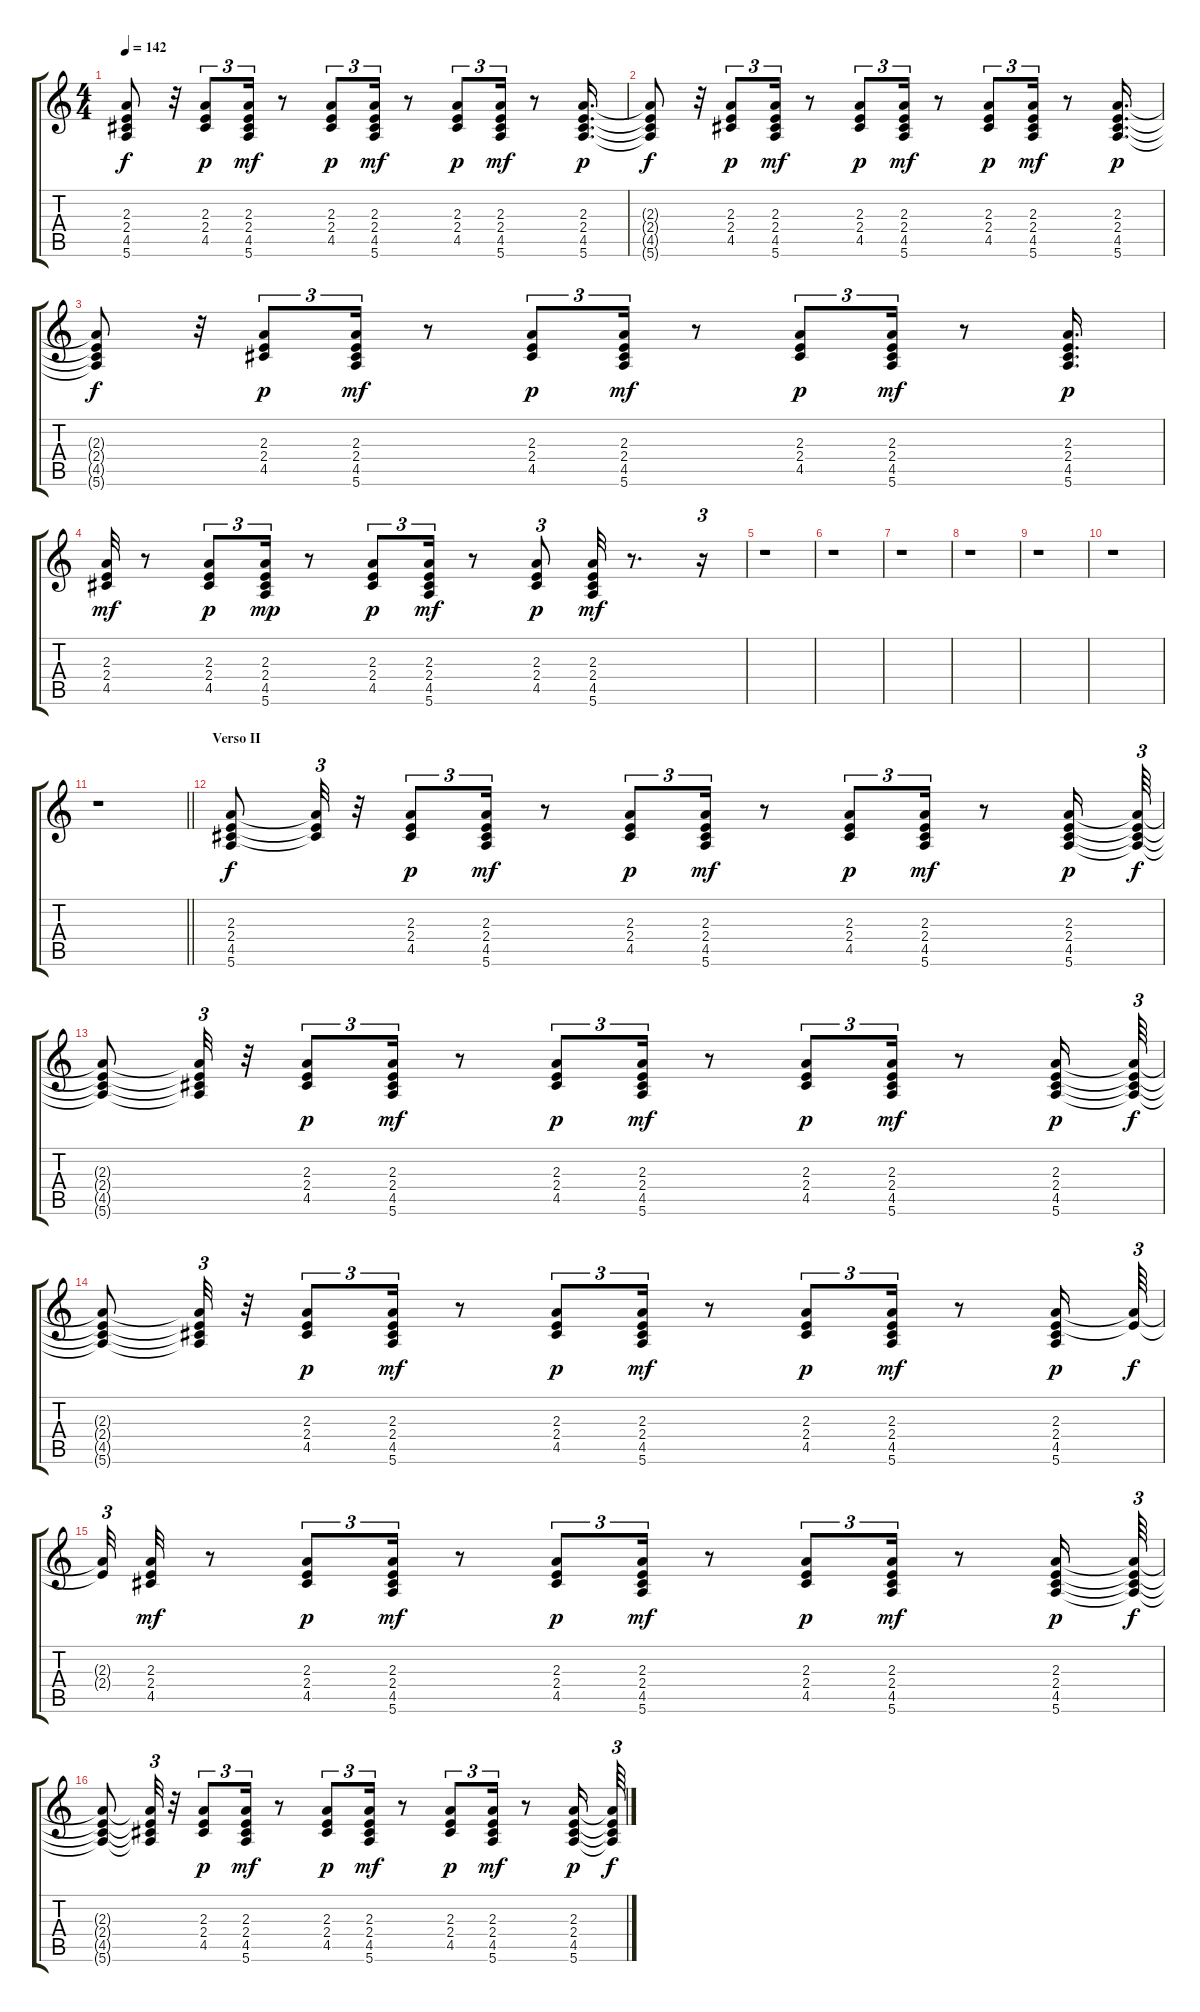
\track "" {instrument electricguitarmuted}
\staff {score tabs}
\tuning (E4 B3 G3 D3 A2 E2) {hide}
\ts (4 4)
\tempo 142
\clef g2
\ks c
(2.3{t} 2.4{t} 4.5{t} 5.6{t}).8{dy f} r.32 (2.3 2.4 4.5).8{tu (3 2) dy p} (2.3 2.4 4.5 5.6).16{tu (3 2) dy mf} r.8 (2.3 2.4 4.5).8{tu (3 2) dy p} (2.3 2.4 4.5 5.6).16{tu (3 2) dy mf} r.8 (2.3 2.4 4.5).8{tu (3 2) dy p} (2.3 2.4 4.5 5.6).16{tu (3 2) dy mf} r.8 (2.3 2.4 4.5 5.6).16{d dy p} |
(2.3{t} 2.4{t} 4.5{t} 5.6{t}).8{dy f} r.32 (2.3 2.4 4.5).8{tu (3 2) dy p} (2.3 2.4 4.5 5.6).16{tu (3 2) dy mf} r.8 (2.3 2.4 4.5).8{tu (3 2) dy p} (2.3 2.4 4.5 5.6).16{tu (3 2) dy mf} r.8 (2.3 2.4 4.5).8{tu (3 2) dy p} (2.3 2.4 4.5 5.6).16{tu (3 2) dy mf} r.8 (2.3 2.4 4.5 5.6).16{d dy p} |
(2.3{t} 2.4{t} 4.5{t} 5.6{t}).8{dy f} r.32 (2.3 2.4 4.5).8{tu (3 2) dy p} (2.3 2.4 4.5 5.6).16{tu (3 2) dy mf} r.8 (2.3 2.4 4.5).8{tu (3 2) dy p} (2.3 2.4 4.5 5.6).16{tu (3 2) dy mf} r.8 (2.3 2.4 4.5).8{tu (3 2) dy p} (2.3 2.4 4.5 5.6).16{tu (3 2) dy mf} r.8 (2.3 2.4 4.5 5.6).16{d dy p} |
(2.3 2.4 4.5).32{dy mf} r.8 (2.3 2.4 4.5).8{tu (3 2) dy p} (2.3 2.4 4.5 5.6).16{tu (3 2) dy mp} r.8 (2.3 2.4 4.5).8{tu (3 2) dy p} (2.3 2.4 4.5 5.6).16{tu (3 2) dy mf} r.8 (2.3 2.4 4.5).8{tu (3 2) dy p} (2.3 2.4 4.5 5.6).32{dy mf} r.8{d} r.16{tu (3 2)} |
r.1 |
r.1 |
r.1 |
r.1 |
r.1 |
r.1 |
\barLineRight lightlight
r.1 |
\section ("" "Verso II")
(2.3 2.4 4.5 5.6).8{dy f} (2.3{t} 2.4{t} 4.5{t}).32{tu (3 2)} r.32 (2.3 2.4 4.5).8{tu (3 2) dy p} (2.3 2.4 4.5 5.6).16{tu (3 2) dy mf} r.8 (2.3 2.4 4.5).8{tu (3 2) dy p} (2.3 2.4 4.5 5.6).16{tu (3 2) dy mf} r.8 (2.3 2.4 4.5).8{tu (3 2) dy p} (2.3 2.4 4.5 5.6).16{tu (3 2) dy mf} r.8 (2.3 2.4 4.5 5.6).16{dy p} (2.3{t} 2.4{t} 4.5{t} 5.6{t}).64{tu (3 2) dy f} |
(2.3{t} 2.4{t} 4.5{t} 5.6{t}).8 (2.3{t} 2.4{t} 4.5{t} 5.6{t}).32{tu (3 2)} r.32 (2.3 2.4 4.5).8{tu (3 2) dy p} (2.3 2.4 4.5 5.6).16{tu (3 2) dy mf} r.8 (2.3 2.4 4.5).8{tu (3 2) dy p} (2.3 2.4 4.5 5.6).16{tu (3 2) dy mf} r.8 (2.3 2.4 4.5).8{tu (3 2) dy p} (2.3 2.4 4.5 5.6).16{tu (3 2) dy mf} r.8 (2.3 2.4 4.5 5.6).16{dy p} (2.3{t} 2.4{t} 4.5{t} 5.6{t}).64{tu (3 2) dy f} |
(2.3{t} 2.4{t} 4.5{t} 5.6{t}).8 (2.3{t} 2.4{t} 4.5{t} 5.6{t}).32{tu (3 2)} r.32 (2.3 2.4 4.5).8{tu (3 2) dy p} (2.3 2.4 4.5 5.6).16{tu (3 2) dy mf} r.8 (2.3 2.4 4.5).8{tu (3 2) dy p} (2.3 2.4 4.5 5.6).16{tu (3 2) dy mf} r.8 (2.3 2.4 4.5).8{tu (3 2) dy p} (2.3 2.4 4.5 5.6).16{tu (3 2) dy mf} r.8 (2.3 2.4 4.5 5.6).16{dy p} (2.3{t} 2.4{t}).64{tu (3 2) dy f} |
(2.3{t} 2.4{t}).32{tu (3 2)} (2.3 2.4 4.5).32{dy mf} r.8 (2.3 2.4 4.5).8{tu (3 2) dy p} (2.3 2.4 4.5 5.6).16{tu (3 2) dy mf} r.8 (2.3 2.4 4.5).8{tu (3 2) dy p} (2.3 2.4 4.5 5.6).16{tu (3 2) dy mf} r.8 (2.3 2.4 4.5).8{tu (3 2) dy p} (2.3 2.4 4.5 5.6).16{tu (3 2) dy mf} r.8 (2.3 2.4 4.5 5.6).16{dy p} (2.3{t} 2.4{t} 4.5{t} 5.6{t}).64{tu (3 2) dy f} |
(2.3{t} 2.4{t} 4.5{t} 5.6{t}).8 (2.3{t} 2.4{t} 4.5{t} 5.6{t}).32{tu (3 2)} r.32 (2.3 2.4 4.5).8{tu (3 2) dy p} (2.3 2.4 4.5 5.6).16{tu (3 2) dy mf} r.8 (2.3 2.4 4.5).8{tu (3 2) dy p} (2.3 2.4 4.5 5.6).16{tu (3 2) dy mf} r.8 (2.3 2.4 4.5).8{tu (3 2) dy p} (2.3 2.4 4.5 5.6).16{tu (3 2) dy mf} r.8 (2.3 2.4 4.5 5.6).16{dy p} (2.3{t} 2.4{t} 4.5{t} 5.6{t}).64{tu (3 2) dy f}
